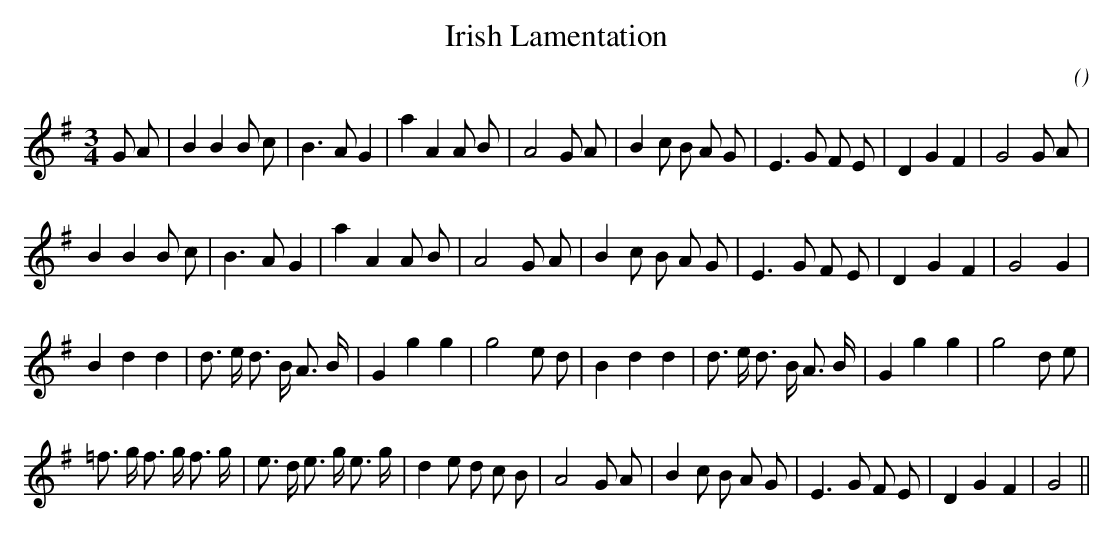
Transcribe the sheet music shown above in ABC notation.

X:1
T: Irish Lamentation
C:
O:
M:3/4
K:G
K:G
M:3/4
L:1/16
G2 A2 |B4 B4 B2 c2 |B6 A2 G4 |a4 A4 A2 B2 |A8 G2 A2 |B4 c2 B2 A2 G2 |E6 G2 F2 E2 |D4 G4 F4 |G8 G2 A2 |
B4 B4 B2 c2 |B6 A2 G4 |a4 A4 A2 B2 |A8 G2 A2 |B4 c2 B2 A2 G2 |E6 G2 F2 E2 |D4 G4 F4 |G8 G4 |
B4 d4 d4 |d3 e d3 B A3 B |G4 g4 g4 |g8 e2 d2 |B4 d4 d4 |d3 e d3 B A3 B |G4 g4 g4 |g8 d2 e2 |
=f3 g f3 g f3 g |e3 d e3 g e3 g |d4 e2 d2 c2 B2 |A8 G2 A2 |B4 c2 B2 A2 G2 |E6 G2 F2 E2 |D4 G4 F4 |G8 ||
